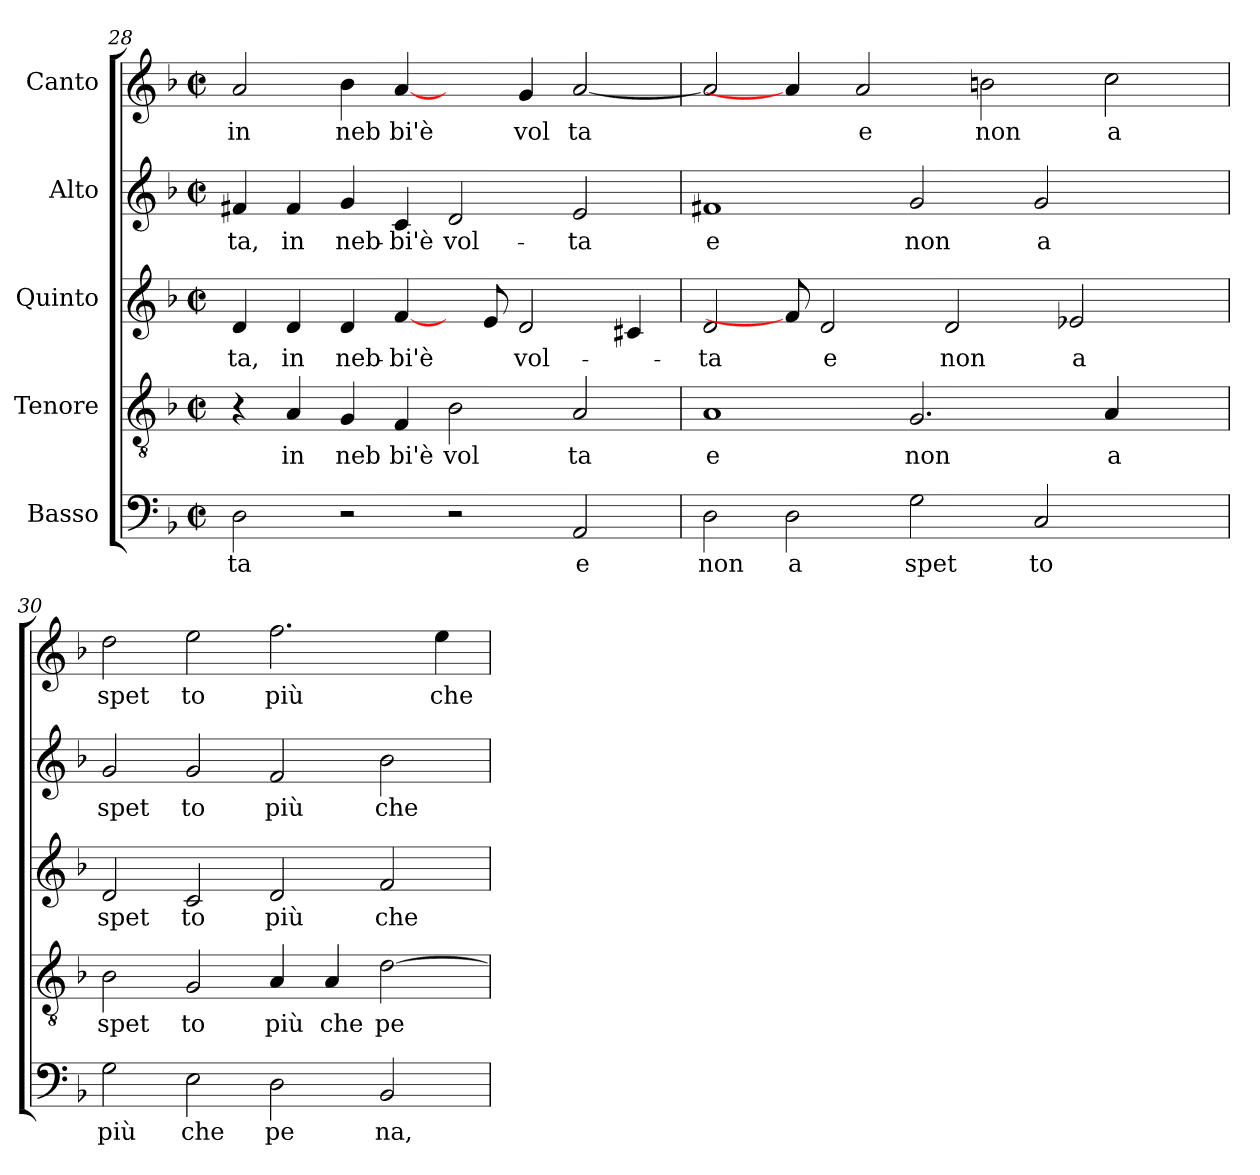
**kern	**text	**kern	**text	**kern	**text	**kern	**text	**kern	**text
*part5	*part5	*part4	*part4	*part3	*part3	*part2	*part2	*part1	*part1
*staff5	*staff5	*staff4	*staff4	*staff3	*staff3	*staff2	*staff2	*staff1	*staff1
*I"Basso	*	*I"Tenore	*	*I"Quinto	*	*I"Alto	*	*I"Canto	*
*clefF4	*	*clefGv2	*	*clefG2	*	*clefG2	*	*clefG2	*
*k[b-]	*	*k[b-]	*	*k[b-]	*	*k[b-]	*	*k[b-]	*
*F:	*	*F:	*	*F:	*	*F:	*	*F:	*
*M2/2	*	*M2/2	*	*M2/2	*	*M2/2	*	*M2/2	*
*met(c|)	*	*met(c|)	*	*met(c|)	*	*met(c|)	*	*met(c|)	*
=28	=28	=28	=28	=28	=28	=28	=28	=28	=28
!	!LO:LY:b:cj	!	!	!	!LO:LY:b:cj	!	!LO:LY:b:cj	!	!LO:LY:b:cj
2D\	-ta	4r	.	4d/	-ta,	4f#X/	-ta,	2a/	in
!	!	!	!LO:LY:b:cj	!	!LO:LY:b:cj	!	!LO:LY:b:cj	!	!
.	.	4A/	in	4d/	in	4f#/	in	.	.
!	!	!	!LO:LY:b:cj	!	!LO:LY:b:cj	!	!LO:LY:b:cj	!	!LO:LY:b:cj
2r	.	4G/	neb	4d/	neb-	4g/	neb-	4b-\	neb
!	!	!	!LO:LY:b:cj	!	!LO:LY:b	!	!LO:LY:b:cj	!	!LO:LY:b:cj
.	.	4F/	bi'è	[4f/	-bi'è	4c/	-bi'è	[4a/	bi'è
!	!	!	!LO:LY:b:cj	!	!	!	!LO:LY:b:cj	!	!
2r	.	2B-\	vol	8ryy	.	2d/	vol-	4ryy	.
.	.	.	.	8e/	.	.	.	.	.
!	!	!	!	!	!LO:LY:b	!	!	!	!LO:LY:b:cj
.	.	.	.	2d/	vol-	.	.	4g/	vol
!	!LO:LY:b:cj	!	!LO:LY:b:cj	!	!	!	!LO:LY:b:cj	!	!LO:LY:b:cj
2AA/	e	2A/	ta	.	.	2e/	-ta	[>2a/	ta
.	.	.	.	4c#/	.	.	.	.	.
!!LO:LB:g=z
=29	=29	=29	=29	=29	=29	=29	=29	=29	=29
!	!LO:LY:b:cj	!	!LO:LY:b:cj	!	!LO:LY:b:cj	!	!LO:LY:b:cj	!	!
2D\	non	1A	e	2d/	-ta	1f#X	e	2a/]	.
!	!LO:LY:b:cj	!	!	!	!	!	!	!	!
2D\	a	.	.	8f/]	.	.	.	4a/]	.
!	!	!	!	!	!LO:LY:b:cj	!	!	!	!
.	.	.	.	2d/	e	.	.	.	.
!	!	!	!	!	!	!	!	!	!LO:LY:b:cj
.	.	.	.	.	.	.	.	2a/	e
!	!LO:LY:b:cj	!	!LO:LY:b:cj	!	!	!	!LO:LY:b:cj	!	!
2G\	spet	2.G/	non	.	.	2g/	non	.	.
!	!	!	!	!	!LO:LY:b:cj	!	!	!	!
.	.	.	.	2d/	non	.	.	.	.
!	!	!	!	!	!	!	!	!	!LO:LY:b:cj
.	.	.	.	.	.	.	.	2bn\	non
!	!LO:LY:b:cj	!	!	!	!	!	!LO:LY:b:cj	!	!
2C/	to	.	.	.	.	2g/	a	.	.
!	!	!	!	!	!LO:LY:b:cj	!	!	!	!
.	.	.	.	2e-X/	a	.	.	.	.
!	!	!	!LO:LY:b:cj	!	!	!	!	!	!LO:LY:b:cj
.	.	4A/	a	.	.	.	.	2cc\	a
4ryy	.	4ryy	.	.	.	4ryy	.	.	.
.	.	.	.	8ryy	.	.	.	.	.
=30	=30	=30	=30	=30	=30	=30	=30	=30	=30
!	!LO:LY:b:cj	!	!LO:LY:b:cj	!	!LO:LY:b:cj	!	!LO:LY:b:cj	!	!LO:LY:b:cj
2G\	più	2B-\	spet	2d/	spet	2g/	spet	2dd\	spet
!	!LO:LY:b:cj	!	!LO:LY:b:cj	!	!LO:LY:b:cj	!	!LO:LY:b:cj	!	!LO:LY:b:cj
2E\	che	2G/	to	2c/	to	2g/	to	2ee\	to
!	!LO:LY:b:cj	!	!LO:LY:b:cj	!	!LO:LY:b:cj	!	!LO:LY:b:cj	!	!LO:LY:b:cj
2D\	pe	4A/	più	2d/	più	2f/	più	2.ff\	più
!	!	!	!LO:LY:b:cj	!	!	!	!	!	!
.	.	4A/	che	.	.	.	.	.	.
!	!LO:LY:b:cj	!	!LO:LY:b:cj	!	!LO:LY:b:cj	!	!LO:LY:b:cj	!	!
2BB-/	na,	[>2d\	pe	2f/	che	2b-\	che	.	.
!	!	!	!	!	!	!	!	!	!LO:LY:b:cj
.	.	.	.	.	.	.	.	4ee\	che
=	=	=	=	=	=	=	=	=	=
*-	*-	*-	*-	*-	*-	*-	*-	*-	*-
